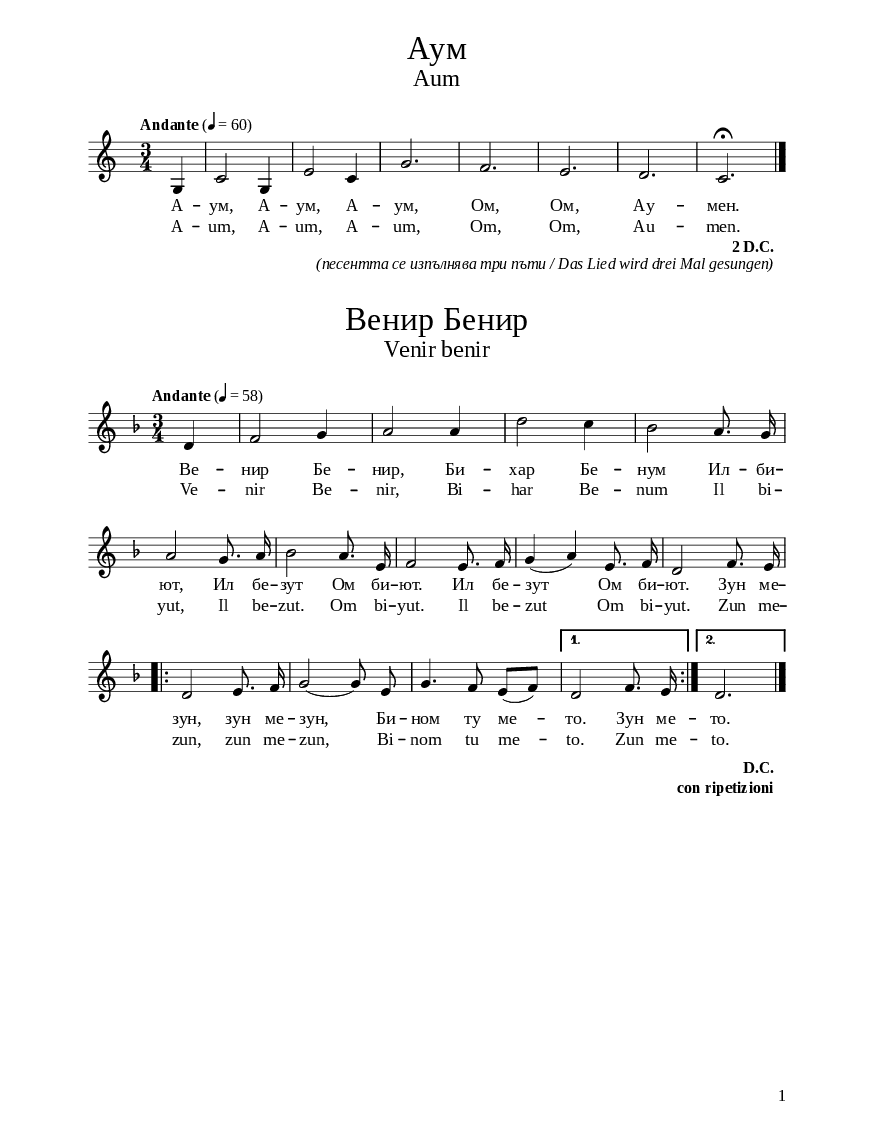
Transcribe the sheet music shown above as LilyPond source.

\version "2.24.0"

% include paper part and global functions
\include "include/globals.ily"

\bookpart {
  \include "include/bookpart-paper.ily"
  \score {
    \include "include/score-layout.ily"

    \new Voice \absolute {

      \clef treble
      \key c \major
      \time 3/4
      \tempoFunc "Andante" 4 "60"
      \autoBeamOff
      \partial 4

      g4 |  c'2 g4 | e'2 c'4 | g'2. |  f'2. | e'2. | d'2. | c'2. \fermata | \bar "|."
    }

    \addlyrics {
      А -- ум, А
      -- ум, А -- ум, Ом, Ом, Ау -- мен.
    }

    \addlyrics {
      A -- um, A --
      um, A -- um, Om, Om, Au -- men.}
      \header {
        title = \titleFunc "Аум" "Aum"
      }

      \midi{}

    } % score

     \markup \dc-one "2 D.C." 
     \markup \italic \dc-one-nobold "(песентта се изпълнява три пъти / Das Lied wird drei Mal gesungen)"

    
    % include foreign translation(s) of the song

    \score {
      \include "include/score-layout.ily"

      \new Voice \absolute {
        \clef treble
        \key d \minor
        \time 3/4
        \tempoFunc "Andante" 4 "58"
        \autoBeamOff

        \partial 4
        d'4 | f'2 g'4 | a'2 a'4 | d''2 c''4 | bes'2 a'8. g'16 \break |

        a'2 g'8. a'16 | bes'2 a'8. e'16 | f'2 e'8. f'16 | g'4 ( a' ) e'8. f'16 |  d'2 f'8. e'16 \break |

        \repeat volta 2 { d'2 e'8. f'16 | g'2 ~ g'8 e' | g'4. f'8 e' [( f' )] |} \alternative { { d'2 f'8. e'16  | } { d'2. \break | \bar "|."} }
      }

      \addlyrics {
        Ве -- нир Бе
        -- нир, Би -- хар Бе -- нум Ил -- би -- ют, Ил
        бе -- зут Ом би -- ют. Ил бе -- зут Ом би --
        ют. Зун ме -- зун, зун ме -- зун, Би -- ном ту
        ме -- то. Зун ме -- то.
      }

      \addlyrics {
        Ve -- nir Be --
        nir, Bi -- har Be -- num Il bi -- yut, Il be -- zut. Om bi --
        yut. Il be -- zut Om bi -- yut. Zun me -- zun, zun me --
        zun, Bi -- nom tu me -- to. Zun me -- to.}

        \header {
          title = \titleFunc "Венир Бенир" "Venir benir"
        }

        \midi{}

      } % score
      
          \markup \dc-two "D.C." "con ripetizioni"


    } % bookpart


